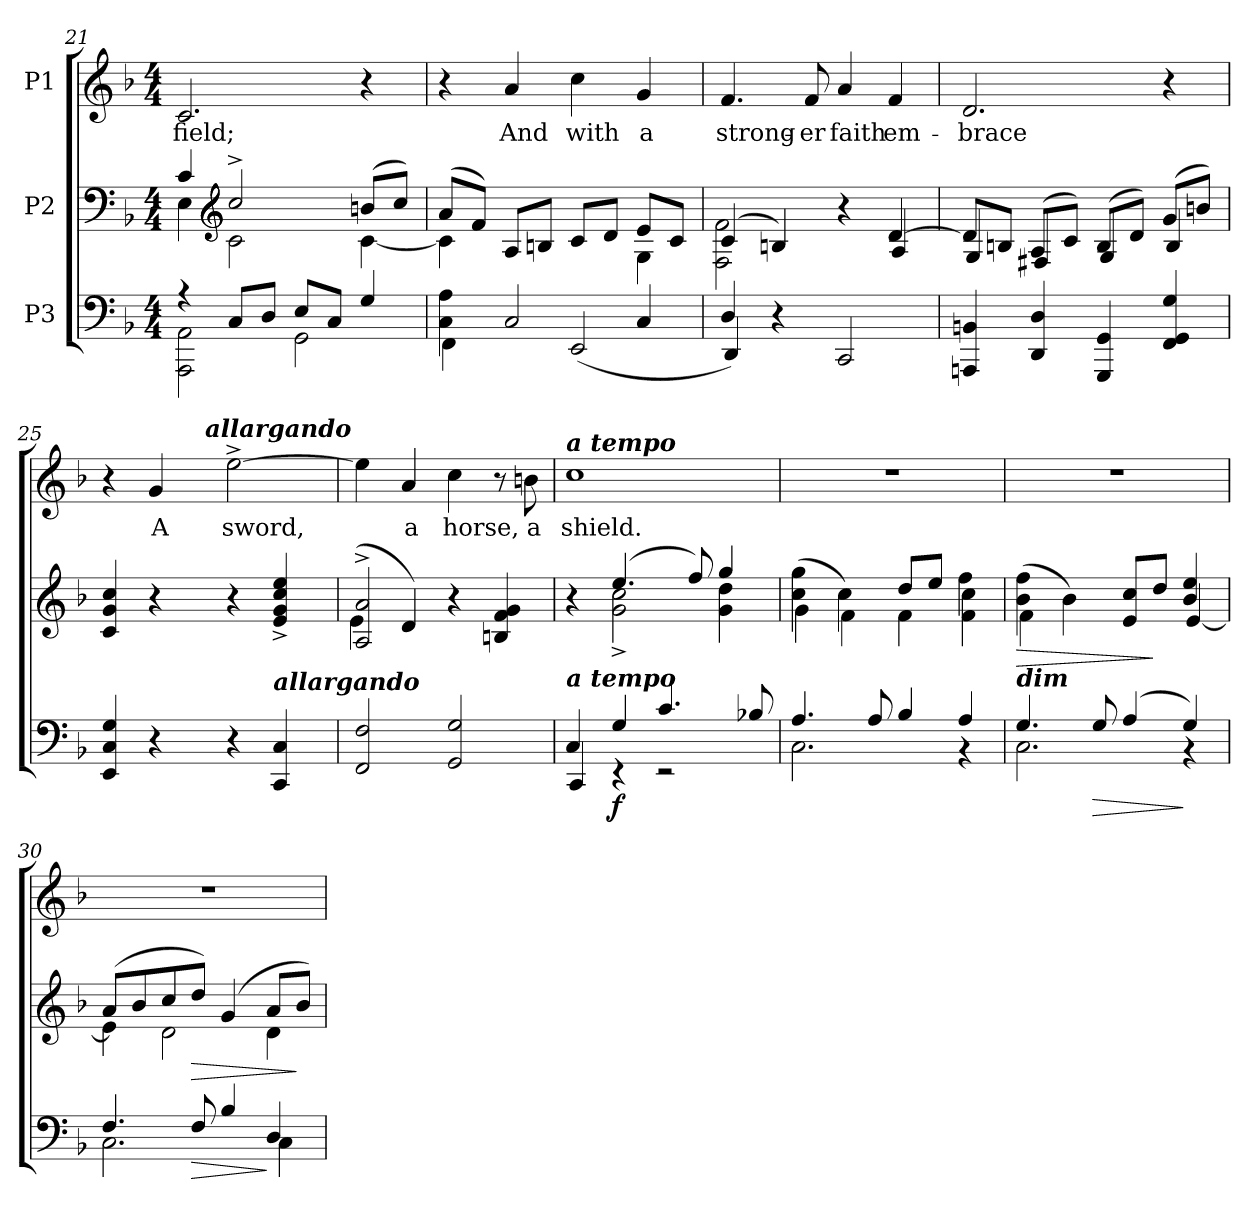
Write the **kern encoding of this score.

**kern	**dynam	**kern	**dynam	**kern	**text
*part3	*part3	*part2	*part2	*part1	*part1
*staff3	*staff3	*staff2	*staff2	*staff1	*staff1
*I"P3	*	*I"P2	*	*I"P1	*
*clefF4	*	*clefF4	*	*clefG2	*
*k[b-]	*	*k[b-]	*	*k[b-]	*
*F:	*	*F:	*	*F:	*
*M4/4	*	*M4/4	*	*M4/4	*
=21	=21	=21	=21	=21	=21
*^	*	*^	*	*	*
!	!	!	!	!	!	!	!LO:LY:b:color=#000000
4r	2AAAi\ 2AAi	.	4ci/	4Ei\	.	2.ci/	field;
*	*	*	*clefG2	*	*	*	*
8Ci/L	.	.	2cc^i/	2ci\	.	.	.
8Di/J	.	.	.	.	.	.	.
8Ei/L	2GGi\	.	.	.	.	.	.
8Ci/J	.	.	.	.	.	.	.
4Gi/	.	.	(8bni/L	[4ci\	.	4r	.
.	.	.	8cci/J)	.	.	.	.
=22	=22	=22	=22	=22	=22	=22	=22
4Ci\ 4Ai	4FFi\	.	(8ai/L	4ci\]	.	4r	.
.	.	.	8fi/J)	.	.	.	.
!	!	!	!	!	!	!	!LO:LY:b:color=#000000
2Ci/	4ryy	.	8Ai/L	2ryy	.	4ai/	And
.	.	.	8Bni/J	.	.	.	.
!	!	!	!	!	!	!	!LO:LY:b:color=#000000
.	(2EEi/	.	8ci/L	.	.	4cci\	with
.	.	.	8di/J	.	.	.	.
!	!	!	!	!	!	!	!LO:LY:b:color=#000000
4Ci/	.	.	8ei/L	4Gi\	.	4gi/	a
.	.	.	8ci/J	.	.	.	.
!!LO:PB:g=z
=23	=23	=23	=23	=23	=23	=23	=23
!	!	!	!	!	!	!	!LO:LY:b:color=#000000
4Di/	4DDi/)	.	(4ci/	2Fi\ 2fi	.	4.fi/	strong-
4r	4ryy	.	4Bni/)	.	.	.	.
!	!	!	!	!	!	!	!LO:LY:b:color=#000000
.	.	.	.	.	.	8fi/	-er
!	!	!	!	!	!	!	!LO:LY:b:color=#000000
2CCi/	2ryy	.	4r	4ryy	.	4ai/	faith
!	!	!	!	!	!	!	!LO:LY:b:color=#000000
.	.	.	[4di/	4Ai/	.	4fi/	em-
*v	*v	*	*	*	*	*	*
=24	=24	=24	=24	=24	=24	=24
!	!	!	!	!	!	!LO:LY:b:color=#000000
(4AAAni/ 4BBni	.	8di/L]	4Gi/	.	2.di/	-brace
.	.	8Bni/J	.	.	.	.
4DDi/ 4Di	.	(8Ai/L	4F#Xi/	.	.	.
.	.	8ci/J)	.	.	.	.
4GGGi/ 4GGi	.	(8Bi/L	4Gi/	.	.	.
.	.	8di/J)	.	.	.	.
4FFi/ 4GGi 4Gi	.	(8gi/L	4Bi/	.	4r	.
.	.	8bni/J)	.	.	.	.
*	*	*v	*v	*	*	*
=25	=25	=25	=25	=25	=25
*	*	*	*	*^	*
4EEi/ 4Ci 4Gi	.	4ci/ 4gi 4cci	.	4r	4ryy	.
!	!	!	!	!	!	!LO:LY:b:color=#000000
4r	.	4r	.	4gi/	8ryy	A
.	.	.	.	.	32ryy	.
.	.	.	.	.	64ryy	.
.	.	.	.	.	256.ryy	.
!	!	!	!	!	!LO:TX:a:Bi:t=allargando	!
.	.	.	.	.	2ryy	.
!	!	!	!	!	!	!LO:LY:b:color=#000000
4r	.	4r	.	[2ee^i\	.	sword,
!LO:TX:a:Bi:t=allargando	!	!	!	!	!	!
4CCi/ 4Ci	.	4ei/^ 4gi^ 4cci^ 4eei^	.	.	.	.
.	.	.	.	.	16ryy	.
.	.	.	.	.	128ryy	.
.	.	.	.	.	512ryy	.
*	*	*	*	*v	*v	*
=26	=26	=26	=26	=26	=26
*	*	*^	*	*	*
2FFi/ 2Fi	.	2Ai/^ 2ai^	(4ei\	.	4eei\]	.
!	!	!	!	!	!	!LO:LY:b:color=#000000
.	.	.	4di/)	.	4ai/	a
!	!	!	!	!	!	!LO:LY:b:color=#000000
2GGi/ 2Gi	.	4r	2ryy	.	4cci\	horse,
.	.	4Bni/ 4fi 4gi	.	.	8r	.
!	!	!	!	!	!	!LO:LY:b:color=#000000
.	.	.	.	.	8bni\	a
!!LO:LB:g=z
=27	=27	=27	=27	=27	=27	=27
*^	*	*	*	*	*	*
!	!	!	!	!	!	!LO:TX:a:Bi:t=a tempo	!
!LO:TX:a:Bi:t=a tempo	!	!	!	!	!	!	!
!	!	!	!	!	!	!	!LO:LY:b:color=#000000
4Ci/	4CCi/	.	4r	4ryy	.	1cci	shield.
4Gi/	4r	f	(4.eei/	2gi\^ 2cci^	.	.	.
4.ci/	2r	.	.	.	.	.	.
.	.	.	8ffi/)	.	.	.	.
.	.	.	4ggi/	4gi\ 4ddi	.	.	.
8B-Xi/	.	.	.	.	.	.	.
=28	=28	=28	=28	=28	=28	=28	=28
4.Ai/	2.Ci\	.	(4cci\ 4ggi	4gi\	.	1r	.
.	.	.	4cci\)	4fi\	.	.	.
8Ai/	.	.	.	.	.	.	.
4B-i/	.	.	8ddi/L	4fi\	.	.	.
.	.	.	8eei/J	.	.	.	.
4Ai/	4r	.	4ffi\	4fi\ 4cci	.	.	.
=29	=29	=29	=29	=29	=29	=29	=29
!LO:TX:a:Bi:t=dim	!	!	!	!	!	!	!
!	!	!	!	!	!LO:HP:b	!	!
4.Gi/	2.Ci\	.	(4b-i\ 4ffi	4fi\	>	1r	.
.	.	.	4b-i\)	4ryy	.	.	.
!	!	!LO:HP:b	!	!	!	!	!
8Gi/	.	>	.	.	.	.	.
(4Ai/	.	.	8ei/ 8cciL	8ryy	.	.	.
.	.	.	8ddi/J	8ryy	]	.	.
4Gi/)	4r	]	4b-i/ 4eei	[4ei/	.	.	.
=30	=30	=30	=30	=30	=30	=30	=30
4.Fi/	2.Ci\	.	(8ai/L	4ei\]	.	1r	.
.	.	.	8b-i/	.	.	.	.
.	.	.	8cci/	2di\	.	.	.
!	!	!LO:HP:b	!	!	!LO:HP:b	!	!
8Fi/	.	>	8ddi/J)	.	>	.	.
4B-i/	.	.	(4gi/	.	.	.	.
4Di/	4Ci\	]	8ai/L	4di\	.	.	.
.	.	.	8b-i/J)	.	]	.	.
*v	*v	*	*	*	*	*	*
*	*	*v	*v	*	*	*
=	=	=	=	=	=
*-	*-	*-	*-	*-	*-
